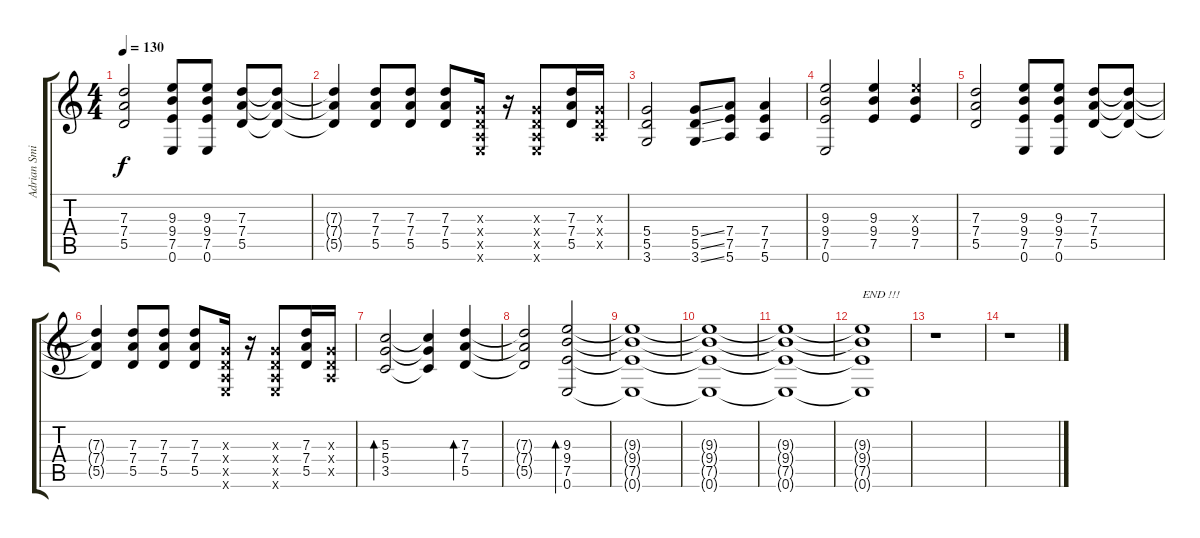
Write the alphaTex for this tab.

\track ("Adrian Smith ( distortion )" "Adrian Smi") {instrument distortionguitar}
\staff {score tabs}
\tuning (E4 B3 G3 D3 A2 E2) {hide}
\ts (4 4)
\tempo 130
\clef g2
\ks c
(7.3 7.4 5.5).2{dy f} (9.3 9.4 7.5 0.6).8 (9.3 9.4 7.5 0.6).8 (7.3 7.4 5.5).8 (7.3{t} 7.4{t} 5.5{t}).8 |
(7.3{t} 7.4{t} 5.5{t}).4 (7.3 7.4 5.5).8 (7.3 7.4 5.5).8 (7.3 7.4 5.5).8 (0.3{x} 0.4{x} 0.5{x} 0.6{x}).16 r.16 (0.3{x} 0.4{x} 0.5{x} 0.6{x}).8 (7.3 7.4 5.5).16 (0.3{x} 0.4{x} 0.5{x}).16 |
(5.4 5.5 3.6).2 (5.4{ss} 5.5{ss} 3.6{ss}).8 (7.4 7.5 5.6).8 (7.4 7.5 5.6).4 |
(9.3 9.4 7.5 0.6).2 (9.3 9.4 7.5).4 (9.3{x} 9.4 7.5).4 |
(7.3 7.4 5.5).2 (9.3 9.4 7.5 0.6).8 (9.3 9.4 7.5 0.6).8 (7.3 7.4 5.5).8 (7.3{t} 7.4{t} 5.5{t}).8 |
(7.3{t} 7.4{t} 5.5{t}).4 (7.3 7.4 5.5).8 (7.3 7.4 5.5).8 (7.3 7.4 5.5).8 (0.3{x} 0.4{x} 0.5{x} 0.6{x}).16 r.16 (0.3{x} 0.4{x} 0.5{x} 0.6{x}).8 (7.3 7.4 5.5).16 (0.3{x} 0.4{x} 0.5{x}).16 |
(5.3 5.4 3.5).2{bd 480} (5.3{t} 5.4{t} 3.5{t}).4 (7.3 7.4 5.5).4{bd 480} |
(7.3{t} 7.4{t} 5.5{t}).2 (9.3 9.4 7.5 0.6).2{bd 480} |
(9.3{t} 9.4{t} 7.5{t} 0.6{t}).1 |
(9.3{t} 9.4{t} 7.5{t} 0.6{t}).1 |
(9.3{t} 9.4{t} 7.5{t} 0.6{t}).1 |
(9.3{t} 9.4{t} 7.5{t} 0.6{t}).1{txt "END !!!"} |
r.1 |
r.1
